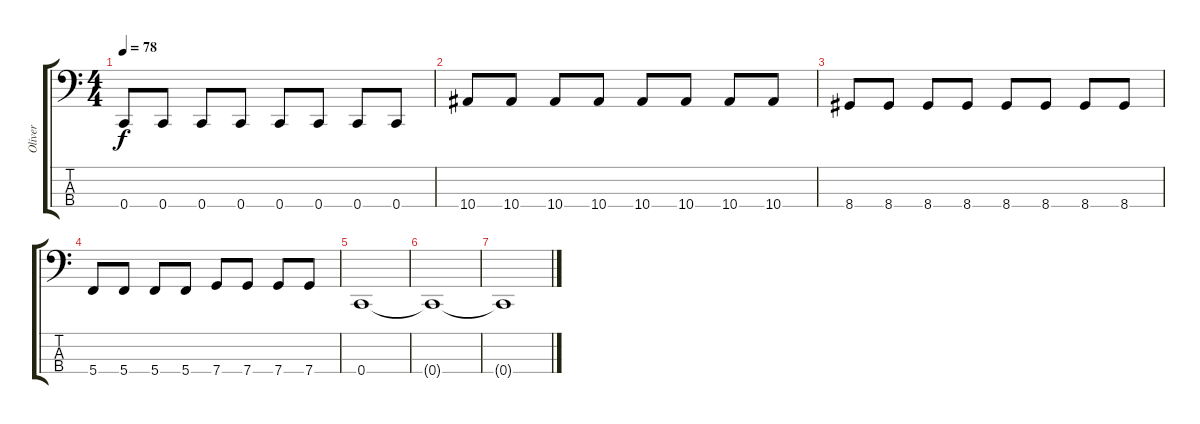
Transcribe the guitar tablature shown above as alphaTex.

\track ("Oliver" "Oliver") {instrument electricbassfinger}
\staff {score tabs}
\tuning (F2 C2 G1 C1) {hide}
\ts (4 4)
\tempo 78
\clef f4
\ks c
0.4.8{dy f} 0.4.8 0.4.8 0.4.8 0.4.8 0.4.8 0.4.8 0.4.8 |
10.4.8 10.4.8 10.4.8 10.4.8 10.4.8 10.4.8 10.4.8 10.4.8 |
8.4.8 8.4.8 8.4.8 8.4.8 8.4.8 8.4.8 8.4.8 8.4.8 |
5.4.8 5.4.8 5.4.8 5.4.8 7.4.8 7.4.8 7.4.8 7.4.8 |
0.4.1 |
0.4{t}.1 |
0.4{t}.1
